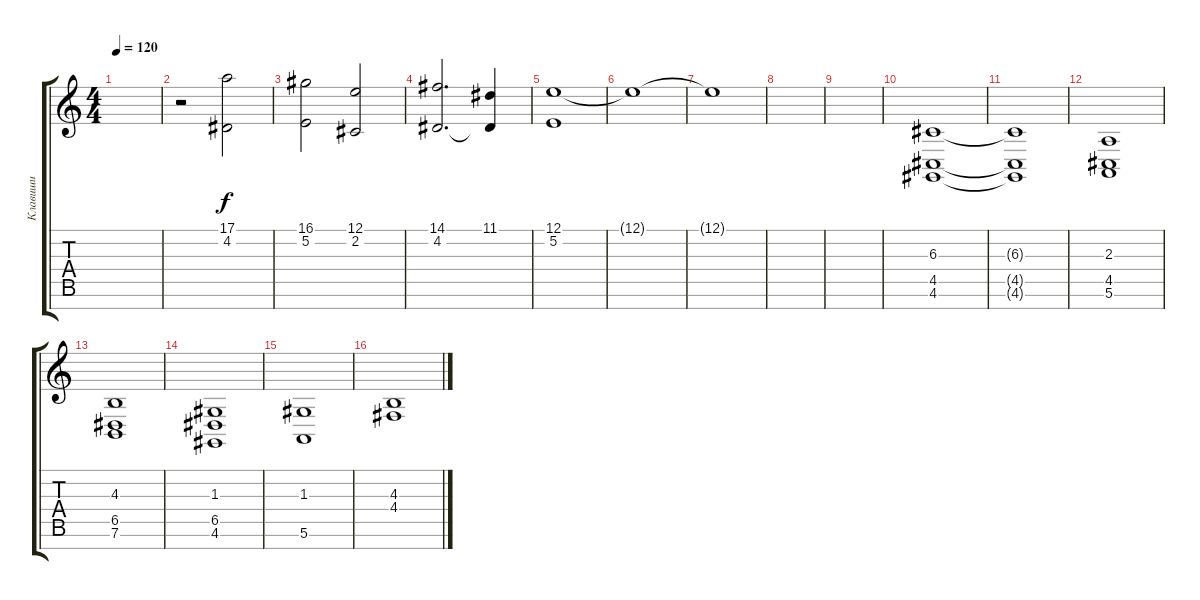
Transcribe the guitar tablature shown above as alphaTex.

\track ("Клавиши" "Клавиши") {instrument pad8sweep}
\staff {score tabs}
\tuning (E4 B3 G3 D3 A2 E2 B1) {hide}
\ts (4 4)
\tempo 120
\clef g2
\ks c
|
r.2 (17.1 4.2).2 |
(16.1 5.2).2 (12.1 2.2).2 |
(14.1 4.2).2{d} (11.1 4.2{t}).4 |
(12.1 5.2).1 |
12.1{t}.1 |
12.1{t}.1 |
|
|
(6.3 4.5 4.6).1 |
(6.3{t} 4.5{t} 4.6{t}).1 |
(2.3 4.5 5.6).1 |
(4.3 6.5 7.6).1 |
(1.3 6.5 4.6).1 |
(1.3 5.6).1 |
(4.3 4.4).1
